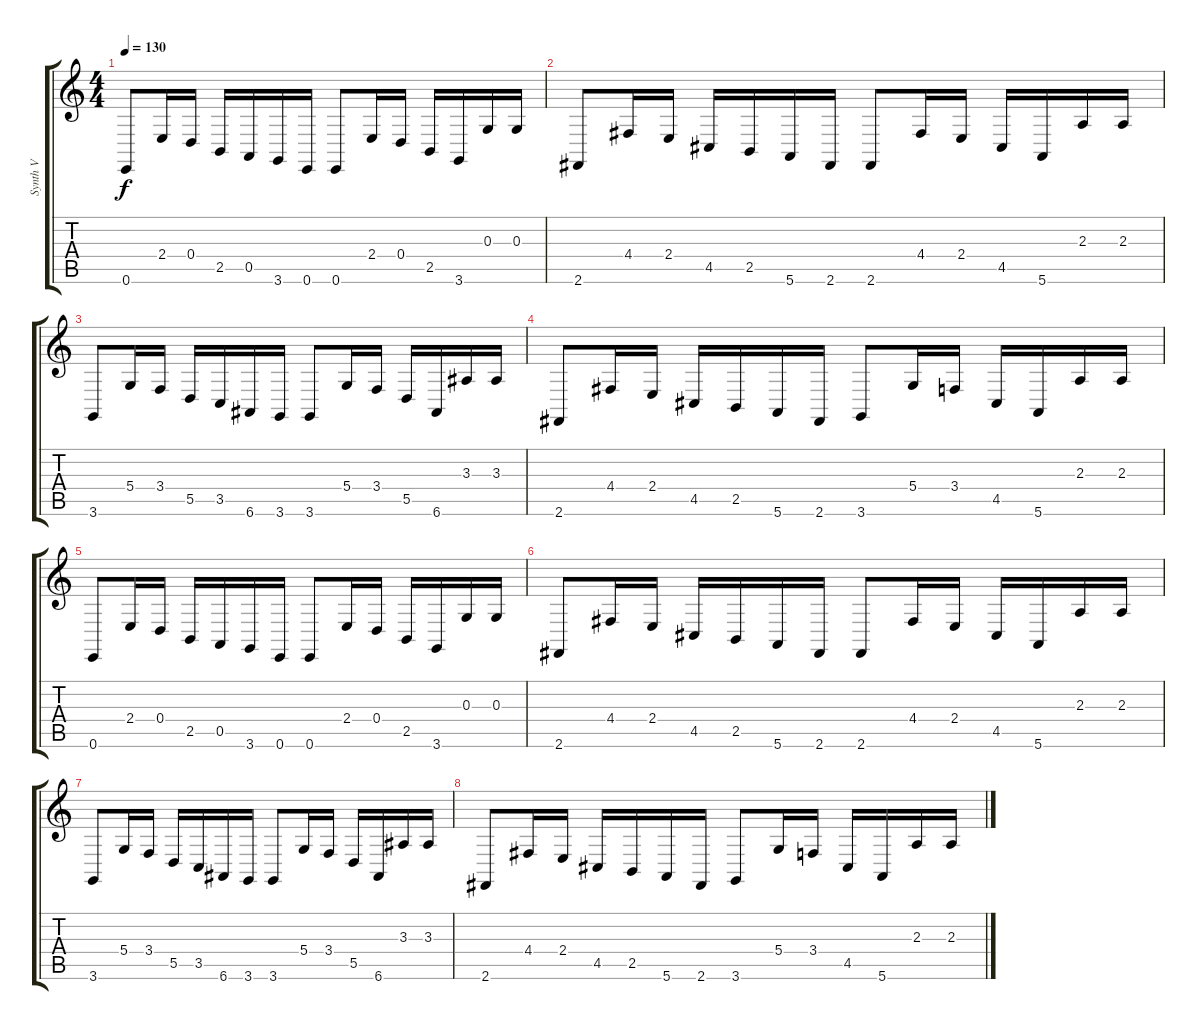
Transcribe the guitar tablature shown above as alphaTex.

\track ("Synth V" "Synth V") {instrument drawbarorgan}
\staff {score tabs}
\tuning (E4 B3 G3 D3 A2 E2) {hide}
\ts (4 4)
\tempo 130
\clef g2
\ks c
0.6.8{dy f} 2.4.16 0.4.16 2.5.16 0.5.16 3.6.16 0.6.16 0.6.8 2.4.16 0.4.16 2.5.16 3.6.16 0.3.16 0.3.16 |
2.6.8 4.4.16 2.4.16 4.5.16 2.5.16 5.6.16 2.6.16 2.6.8 4.4.16 2.4.16 4.5.16 5.6.16 2.3.16 2.3.16 |
3.6.8 5.4.16 3.4.16 5.5.16 3.5.16 6.6.16 3.6.16 3.6.8 5.4.16 3.4.16 5.5.16 6.6.16 3.3.16 3.3.16 |
2.6.8 4.4.16 2.4.16 4.5.16 2.5.16 5.6.16 2.6.16 3.6.8 5.4.16 3.4.16 4.5.16 5.6.16 2.3.16 2.3.16 |
0.6.8 2.4.16 0.4.16 2.5.16 0.5.16 3.6.16 0.6.16 0.6.8 2.4.16 0.4.16 2.5.16 3.6.16 0.3.16 0.3.16 |
2.6.8 4.4.16 2.4.16 4.5.16 2.5.16 5.6.16 2.6.16 2.6.8 4.4.16 2.4.16 4.5.16 5.6.16 2.3.16 2.3.16 |
3.6.8 5.4.16 3.4.16 5.5.16 3.5.16 6.6.16 3.6.16 3.6.8 5.4.16 3.4.16 5.5.16 6.6.16 3.3.16 3.3.16 |
2.6.8 4.4.16 2.4.16 4.5.16 2.5.16 5.6.16 2.6.16 3.6.8 5.4.16 3.4.16 4.5.16 5.6.16 2.3.16 2.3.16
